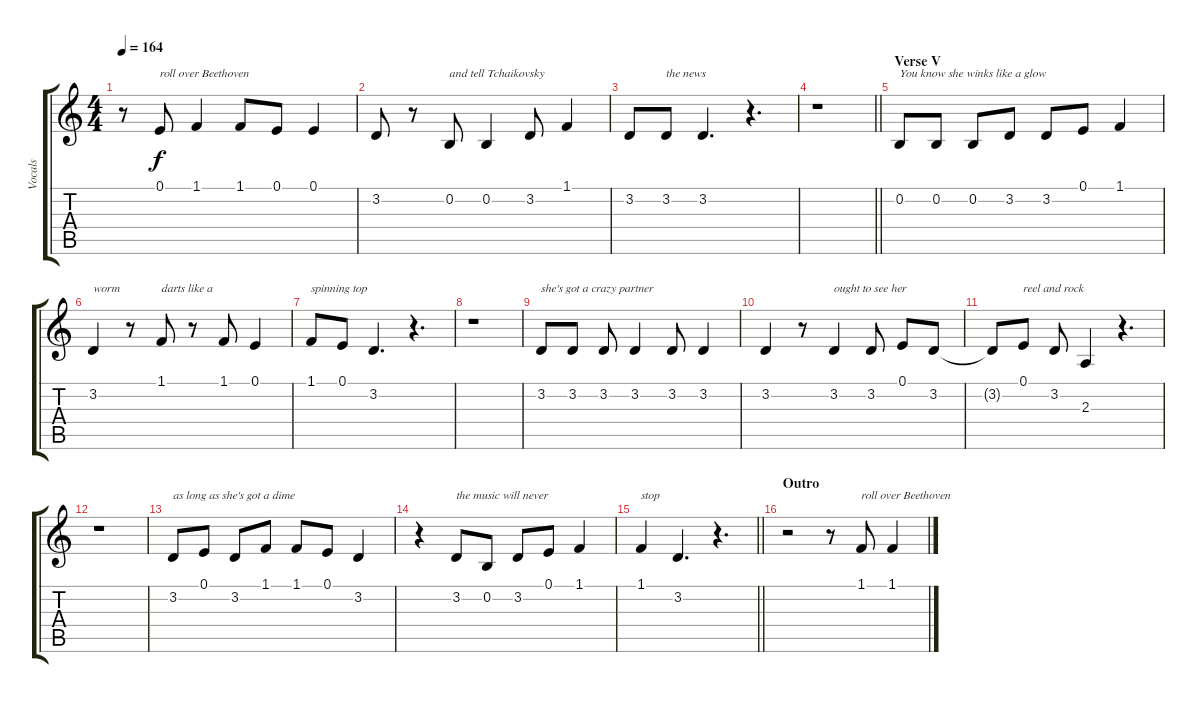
\track ("Vocals" "Vocals") {instrument tenorsax}
\staff {score tabs}
\tuning (E4 B3 G3 D3 A2 E2) {hide}
\ts (4 4)
\tempo 164
\clef g2
\ks c
r.8{dy f} 0.1.8{txt "roll over Beethoven"} 1.1.4 1.1.8 0.1.8 0.1.4 |
3.2.8 r.8 0.2.8{txt "and tell Tchaikovsky"} 0.2.4 3.2.8 1.1.4 |
3.2.8 3.2.8{txt "the news"} 3.2.4{d} r.4{d} |
\barLineRight lightlight
r.1 |
\section ("" "Verse V")
0.2.8{txt "You know she winks like a glow"} 0.2.8 0.2.8 3.2.8 3.2.8 0.1.8 1.1.4 |
3.2.4{txt "worm"} r.8 1.1.8{txt "darts like a"} r.8 1.1.8 0.1.4 |
1.1.8{txt "spinning top"} 0.1.8 3.2.4{d} r.4{d} |
r.1 |
3.2.8{txt "she's got a crazy partner"} 3.2.8 3.2.8 3.2.4 3.2.8 3.2.4 |
3.2.4 r.8 3.2.4{txt "ought to see her"} 3.2.8 0.1.8 3.2.8 |
3.2{t}.8 0.1.8{txt "reel and rock"} 3.2.8 2.3.4 r.4{d} |
r.1 |
3.2.8{txt "as long as she's got a dime"} 0.1.8 3.2.8 1.1.8 1.1.8 0.1.8 3.2.4 |
r.4 3.2.8{txt "the music will never"} 0.2.8 3.2.8 0.1.8 1.1.4 |
\barLineRight lightlight
1.1.4{txt "stop"} 3.2.4{d} r.4{d} |
\section ("" "Outro")
r.2 r.8 1.1.8{txt "roll over Beethoven"} 1.1.4
